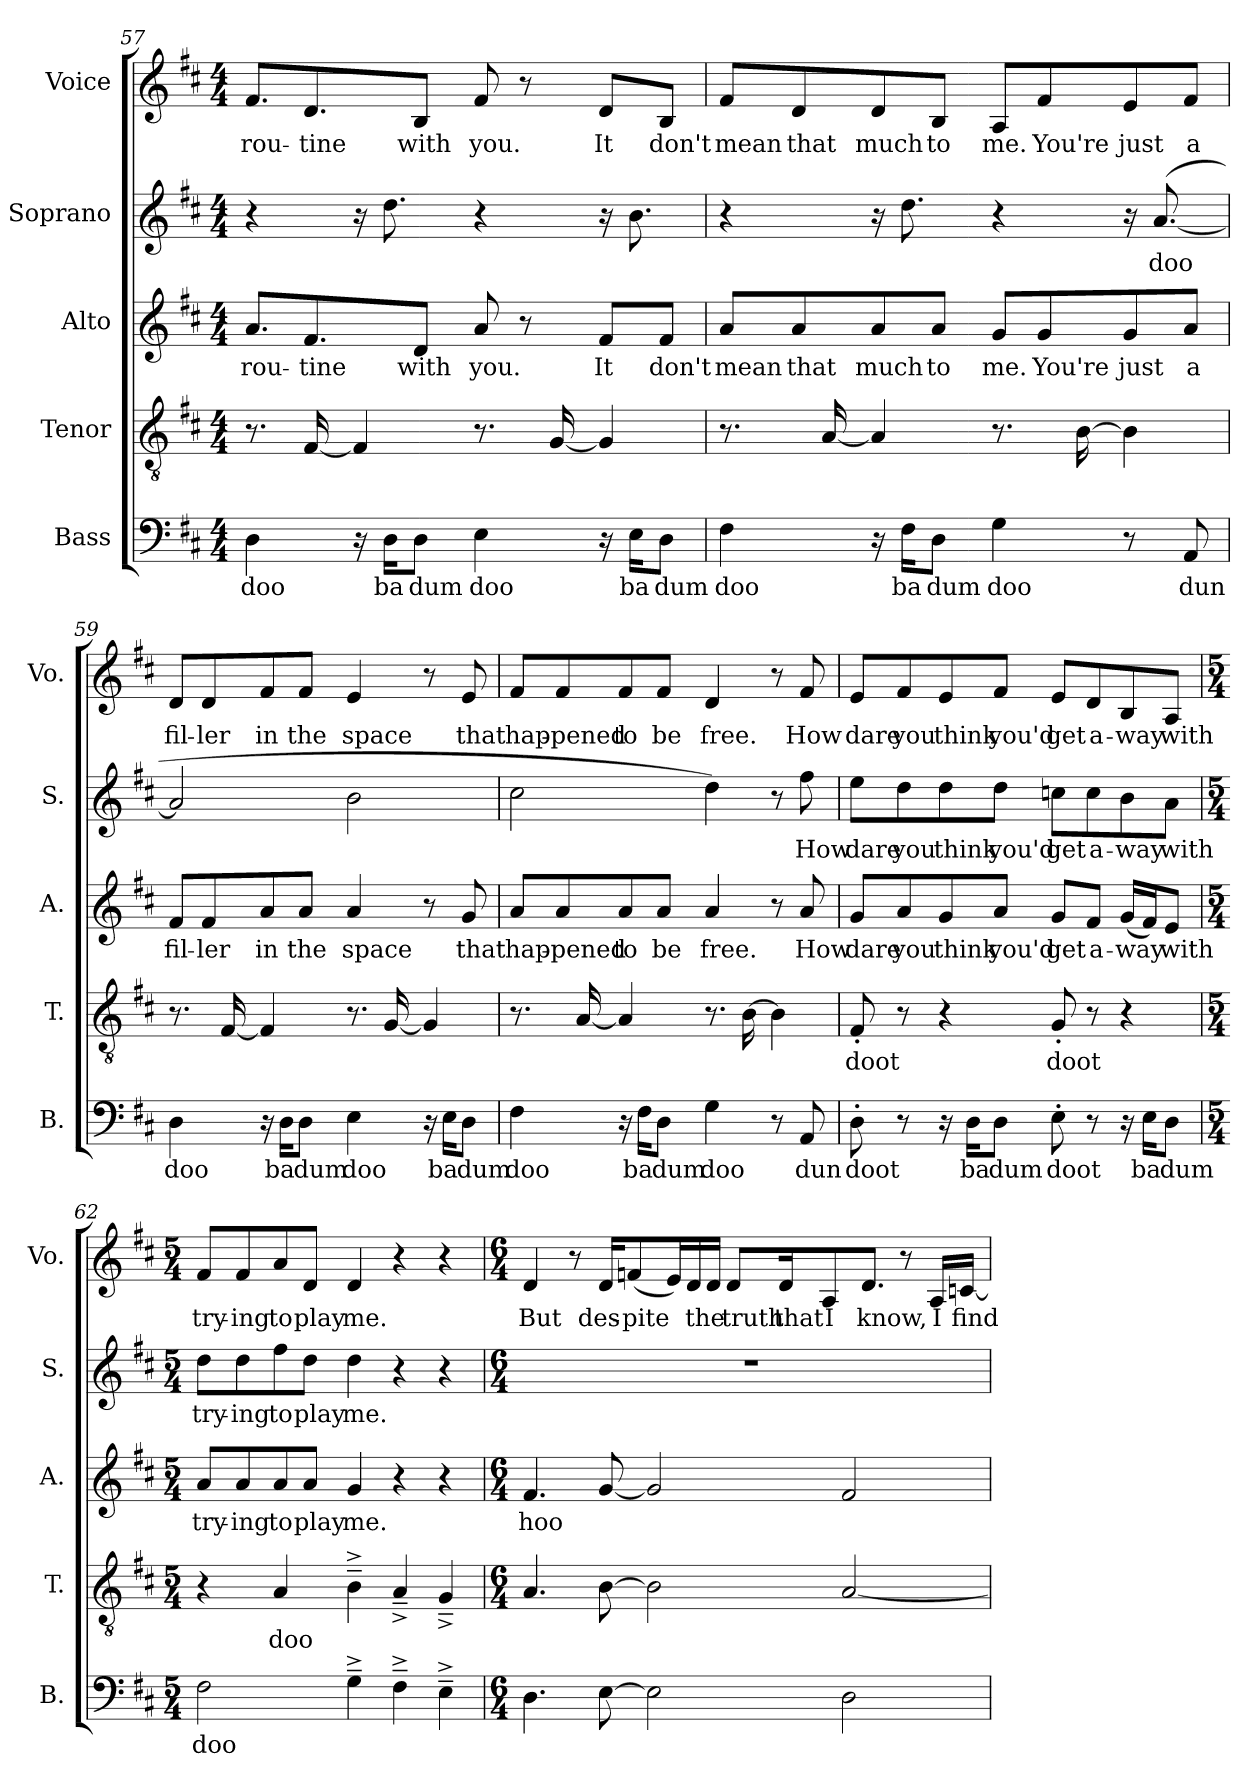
**kern	**text	**kern	**text	**kern	**text	**kern	**text	**kern	**text
*part5	*part5	*part4	*part4	*part3	*part3	*part2	*part2	*part1	*part1
*staff5	*staff5	*staff4	*staff4	*staff3	*staff3	*staff2	*staff2	*staff1	*staff1
*I"Bass	*	*I"Tenor	*	*I"Alto	*	*I"Soprano	*	*I"Voice	*
*I'B.	*	*I'T.	*	*I'A.	*	*I'S.	*	*I'Vo.	*
!!LO:PB:g=z
*clefF4	*	*clefGv2	*	*clefG2	*	*clefG2	*	*clefG2	*
*k[f#c#]	*	*k[f#c#]	*	*k[f#c#]	*	*k[f#c#]	*	*k[f#c#]	*
*M4/4	*	*M4/4	*	*M4/4	*	*M4/4	*	*M4/4	*
=57	=57	=57	=57	=57	=57	=57	=57	=57	=57
4D\	doo	8.r	.	8.a/L	rou-	4r	.	8.f#/L	rou-
.	.	[16F#/	.	8.f#/	-tine	.	.	8.d/	-tine
16r	.	4F#/]	.	.	.	16r	.	.	.
16D\KL	ba	.	.	.	.	8.dd\	.	.	.
8D\J	dum	.	.	8d/J	with	.	.	8B/J	with
4E\	doo	8.r	.	8a/	you.	4r	.	8f#/	you.
.	.	.	.	8r	.	.	.	8r	.
.	.	[16G/	.	.	.	.	.	.	.
16r	.	4G/]	.	8f#/L	It	16r	.	8d/L	It
16E\KL	ba	.	.	.	.	8.b\	.	.	.
8D\J	dum	.	.	8f#/J	don't	.	.	8B/J	don't
=58	=58	=58	=58	=58	=58	=58	=58	=58	=58
4F#\	doo	8.r	.	8a/L	mean	4r	.	8f#/L	mean
.	.	.	.	8a/	that	.	.	8d/	that
.	.	[16A/	.	.	.	.	.	.	.
16r	.	4A/]	.	8a/	much	16r	.	8d/	much
16F#\KL	ba	.	.	.	.	8.dd\	.	.	.
8D\J	dum	.	.	8a/J	to	.	.	8B/J	to
4G\	doo	8.r	.	8g/L	me.	4r	.	8A/L	me.
.	.	.	.	8g/	You're	.	.	8f#/	You're
.	.	[16B\	.	.	.	.	.	.	.
8r	.	4B\]	.	8g/	just	16r	.	8e/	just
.	.	.	.	.	.	([8.a/	doo	.	.
8AA/	dun	.	.	8a/J	a	.	.	8f#/J	a
!!LO:LB:g=z
=59	=59	=59	=59	=59	=59	=59	=59	=59	=59
4D\	doo	8.r	.	8f#/L	fil-	2a/]	.	8d/L	fil-
.	.	.	.	8f#/	-ler	.	.	8d/	-ler
.	.	[16F#/	.	.	.	.	.	.	.
16r	.	4F#/]	.	8a/	in	.	.	8f#/	in
16D\KL	ba	.	.	.	.	.	.	.	.
8D\J	dum	.	.	8a/J	the	.	.	8f#/J	the
4E\	doo	8.r	.	4a/	space	2b\	.	4e/	space
.	.	[16G/	.	.	.	.	.	.	.
16r	.	4G/]	.	8r	.	.	.	8r	.
16E\KL	ba	.	.	.	.	.	.	.	.
8D\J	dum	.	.	8g/	that	.	.	8e/	that
=60	=60	=60	=60	=60	=60	=60	=60	=60	=60
4F#\	doo	8.r	.	8a/L	hap-	2cc#\	.	8f#/L	hap-
.	.	.	.	8a/	-pened	.	.	8f#/	-pened
.	.	[16A/	.	.	.	.	.	.	.
16r	.	4A/]	.	8a/	to	.	.	8f#/	to
16F#\KL	ba	.	.	.	.	.	.	.	.
8D\J	dum	.	.	8a/J	be	.	.	8f#/J	be
4G\	doo	8.r	.	4a/	free.	4dd\)	.	4d/	free.
.	.	[16B\	.	.	.	.	.	.	.
8r	.	4B\]	.	8r	.	8r	.	8r	.
8AA/	dun	.	.	8a/	How	8ff#\	How	8f#/	How
!!LO:PB:g=z
=61	=61	=61	=61	=61	=61	=61	=61	=61	=61
8D'\	doot	8F#'/	doot	8g/L	dare	8ee\L	dare	8e/L	dare
8r	.	8r	.	8a/	you	8dd\	you	8f#/	you
16r	.	4r	.	8g/	think	8dd\	think	8e/	think
16D\KL	ba	.	.	.	.	.	.	.	.
8D\J	dum	.	.	8a/J	you'd	8dd\J	you'd	8f#/J	you'd
8E'\	doot	8G'/	doot	8g/L	get	8ccn\L	get	8e/L	get
8r	.	8r	.	8f#/J	a-	8cc\	a-	8d/	a-
16r	.	4r	.	(16g/LL	-way	8b\	-way	8B/	-way
16E\KL	ba	.	.	16f#/J)	.	.	.	.	.
8D\J	dum	.	.	8e/J	with	8a\J	with	8A/J	with
=62	=62	=62	=62	=62	=62	=62	=62	=62	=62
*M5/4	*	*M5/4	*	*M5/4	*	*M5/4	*	*M5/4	*
2F#\	doo	4r	.	8a/L	try-	8dd\L	try-	8f#/L	try-
.	.	.	.	8a/	-ing	8dd\	-ing	8f#/	-ing
.	.	4A/	doo	8a/	to	8ff#\	to	8a/	to
.	.	.	.	8a/J	play	8dd\J	play	8d/J	play
4G^~\	.	4B^~\	.	4g/	me.	4dd\	me.	4d/	me.
4F#^~\	.	4A^~/	.	4r	.	4r	.	4r	.
4E^~\	.	4G^~/	.	4r	.	4r	.	4r	.
!!LO:LB:g=z
=63	=63	=63	=63	=63	=63	=63	=63	=63	=63
*M6/4	*	*M6/4	*	*M6/4	*	*M6/4	*	*M6/4	*
4.D\	.	4.A/	.	4.f#/	hoo	1.r	.	4d/	But
.	.	.	.	.	.	.	.	8r	.
[8E\	.	[8B\	.	[8g/	.	.	.	16d/KL	des-
.	.	.	.	.	.	.	.	(8fn/	-pite
2E\]	.	2B\]	.	2g/]	.	.	.	.	.
.	.	.	.	.	.	.	.	16e/L)	.
.	.	.	.	.	.	.	.	16d/	.
.	.	.	.	.	.	.	.	16d/JJ	the
.	.	.	.	.	.	.	.	8d/L	truth
.	.	.	.	.	.	.	.	16d/K	that
.	.	.	.	.	.	.	.	8A/	I
2D\	.	[2A/	.	2f#/	.	.	.	.	.
.	.	.	.	.	.	.	.	8.d/J	know,
.	.	.	.	.	.	.	.	8r	.
.	.	.	.	.	.	.	.	16A/LL	I
.	.	.	.	.	.	.	.	[16cn/JJ	find
=	=	=	=	=	=	=	=	=	=
*-	*-	*-	*-	*-	*-	*-	*-	*-	*-
